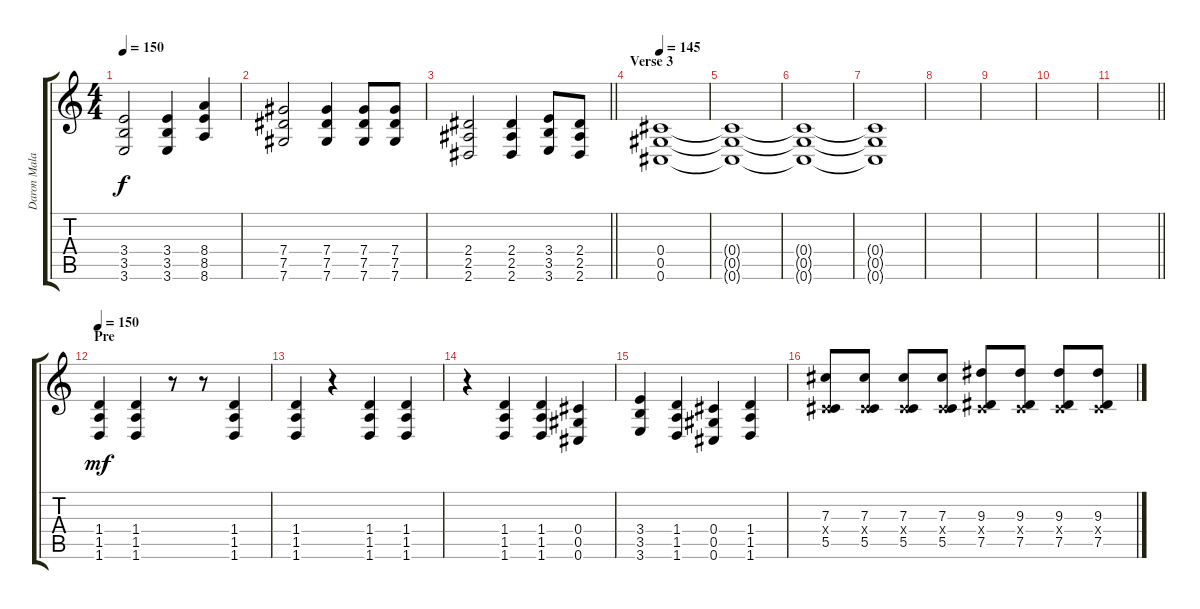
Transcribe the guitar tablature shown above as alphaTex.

\track ("Daron Malakian" "Daron Mala") {instrument distortionguitar}
\staff {score tabs}
\tuning (Eb4 Bb3 Gb3 Db3 Ab2 Db2) {hide}
\ts (4 4)
\tempo 150
\clef g2
\ks c
(3.4 3.5 3.6).2{dy f} (3.4 3.5 3.6).4 (8.4 8.5 8.6).4 |
(7.4 7.5 7.6).2 (7.4 7.5 7.6).4 (7.4 7.5 7.6).8 (7.4 7.5 7.6).8 |
\barLineRight lightlight
(2.4 2.5 2.6).2 (2.4 2.5 2.6).4 (3.4 3.5 3.6).8 (2.4 2.5 2.6).8 |
\section ("" "Verse 3")
\tempo 145
(0.4 0.5 0.6).1 |
(0.4{t} 0.5{t} 0.6{t}).1 |
(0.4{t} 0.5{t} 0.6{t}).1 |
(0.4{t} 0.5{t} 0.6{t}).1 |
|
|
|
\barLineRight lightlight
|
\section ("" "Pre")
\tempo 150
(1.4 1.5 1.6).4{dy mf} (1.4 1.5 1.6).4 r.8 r.8 (1.4 1.5 1.6).4 |
(1.4 1.5 1.6).4 r.4 (1.4 1.5 1.6).4 (1.4 1.5 1.6).4 |
r.4 (1.4 1.5 1.6).4 (1.4 1.5 1.6).4 (0.4 0.5 0.6).4 |
(3.4 3.5 3.6).4 (1.4 1.5 1.6).4 (0.4 0.5 0.6).4 (1.4 1.5 1.6).4 |
(7.3 0.4{x} 5.5).8 (7.3 0.4{x} 5.5).8 (7.3 0.4{x} 5.5).8 (7.3 0.4{x} 5.5).8 (9.3 0.4{x} 7.5).8 (9.3 0.4{x} 7.5).8 (9.3 0.4{x} 7.5).8 (9.3 0.4{x} 7.5).8
